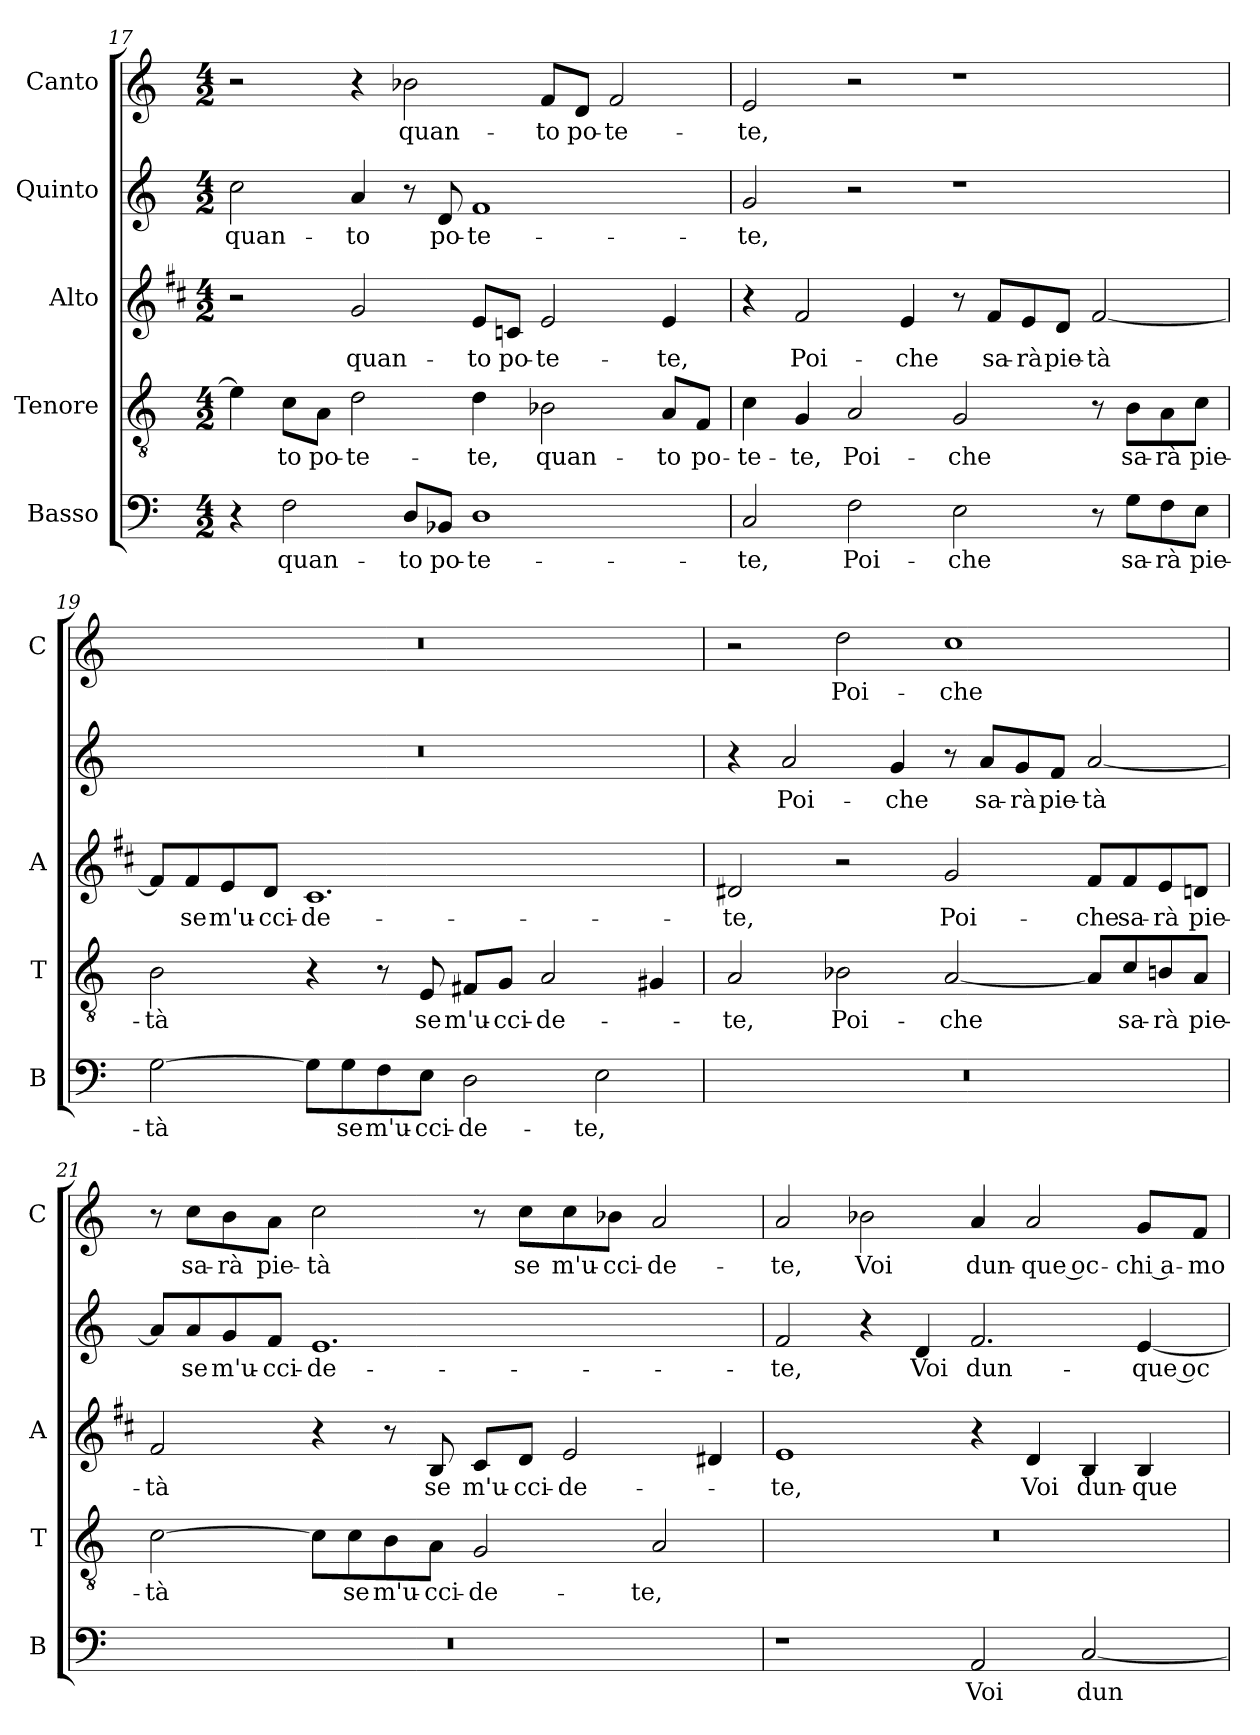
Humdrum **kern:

**kern	**text	**kern	**text	**kern	**text	**kern	**text	**kern	**text
*part5	*part5	*part4	*part4	*part3	*part3	*part2	*part2	*part1	*part1
*staff5	*staff5	*staff4	*staff4	*staff3	*staff3	*staff2	*staff2	*staff1	*staff1
*I"Basso	*	*I"Tenore	*	*I"Alto	*	*I"Quinto	*	*I"Canto	*
*I'B	*	*I'T	*	*I'A	*	*	*	*I'C	*
*clefF4	*	*clefGv2	*	*clefG2	*	*clefG2	*	*clefG2	*
*	*	*	*	*ITrd1c2	*	*	*	*	*
*k[]	*	*k[]	*	*k[]	*	*k[]	*	*k[]	*
*C:	*	*C:	*	*C:	*	*C:	*	*C:	*
*M4/2	*	*M4/2	*	*M4/2	*	*M4/2	*	*M4/2	*
=17	=17	=17	=17	=17	=17	=17	=17	=17	=17
!	!	!	!	!	!	!	!LO:LY:b	!	!
4r	.	4e\]	.	2r	.	2cc\	quan-	2r	.
!	!LO:LY:b	!	!LO:LY:b	!	!	!	!	!	!
2F\	quan-	8c\L	-to	.	.	.	.	.	.
!	!	!	!LO:LY:b	!	!	!	!	!	!
.	.	8A\J	po-	.	.	.	.	.	.
!	!	!	!LO:LY:b	!	!LO:LY:b	!	!LO:LY:b	!	!
.	.	2d\	-te-	2f/	quan-	4a/	-to	4r	.
!	!LO:LY:b	!	!	!	!	!	!	!	!LO:LY:b
8D/L	-to	.	.	.	.	8r	.	2b-X\	quan-
!	!LO:LY:b	!	!	!	!	!	!LO:LY:b	!	!
8BB-X/J	po-	.	.	.	.	8d/	po-	.	.
!	!LO:LY:b	!	!LO:LY:b	!	!LO:LY:b	!	!LO:LY:b	!	!
1D	-te-	4d\	-te,	8d/L	-to	1f	-te-	.	.
!	!	!	!	!	!LO:LY:b	!	!	!	!
.	.	.	.	8B-X/J	po-	.	.	.	.
!	!	!	!LO:LY:b	!	!LO:LY:b	!	!	!	!LO:LY:b
.	.	2B-X\	quan-	2d/	-te-	.	.	8f/L	-to
!	!	!	!	!	!	!	!	!	!LO:LY:b
.	.	.	.	.	.	.	.	8d/J	po-
!	!	!	!	!	!	!	!	!	!LO:LY:b
.	.	.	.	.	.	.	.	2f/	-te-
!	!	!	!LO:LY:b	!	!LO:LY:b	!	!	!	!
.	.	8A/L	-to	4d/	-te,	.	.	.	.
!	!	!	!LO:LY:b	!	!	!	!	!	!
.	.	8F/J	po-	.	.	.	.	.	.
=18	=18	=18	=18	=18	=18	=18	=18	=18	=18
!	!LO:LY:b	!	!LO:LY:b	!	!	!	!LO:LY:b	!	!LO:LY:b
2C/	-te,	4c\	-te-	4r	.	2g/	-te,	2e/	-te,
!	!	!	!LO:LY:b	!	!LO:LY:b	!	!	!	!
.	.	4G/	-te,	2e/	Poi-	.	.	.	.
!	!LO:LY:b	!	!LO:LY:b	!	!	!	!	!	!
2F\	Poi-	2A/	Poi-	.	.	2r	.	2r	.
!	!	!	!	!	!LO:LY:b	!	!	!	!
.	.	.	.	4d/	-che	.	.	.	.
!	!LO:LY:b	!	!LO:LY:b	!	!	!	!	!	!
2E\	-che	2G/	-che	8r	.	1r	.	1r	.
!	!	!	!	!	!LO:LY:b	!	!	!	!
.	.	.	.	8e/L	sa-	.	.	.	.
!	!	!	!	!	!LO:LY:b	!	!	!	!
.	.	.	.	8d/	-rà	.	.	.	.
!	!	!	!	!	!LO:LY:b	!	!	!	!
.	.	.	.	8c/J	pie-	.	.	.	.
!	!	!	!	!	!LO:LY:b	!	!	!	!
8r	.	8r	.	[2e/	-tà	.	.	.	.
!	!LO:LY:b	!	!LO:LY:b	!	!	!	!	!	!
8G\L	sa-	8B\L	sa-	.	.	.	.	.	.
!	!LO:LY:b	!	!LO:LY:b	!	!	!	!	!	!
8F\	-rà	8A\	-rà	.	.	.	.	.	.
!	!LO:LY:b	!	!LO:LY:b	!	!	!	!	!	!
8E\J	pie-	8c\J	pie-	.	.	.	.	.	.
!!LO:LB:g=z
=19	=19	=19	=19	=19	=19	=19	=19	=19	=19
!	!LO:LY:b	!	!LO:LY:b	!	!	!	!	!	!
[2G\	-tà	2B\	-tà	8e/L]	.	0r	.	0r	.
!	!	!	!	!	!LO:LY:b	!	!	!	!
.	.	.	.	8e/	se	.	.	.	.
!	!	!	!	!	!LO:LY:b	!	!	!	!
.	.	.	.	8d/	m'u-	.	.	.	.
!	!	!	!	!	!LO:LY:b	!	!	!	!
.	.	.	.	8c/J	-cci-	.	.	.	.
!	!	!	!	!	!LO:LY:b	!	!	!	!
8G\L]	.	4r	.	1.B	-de-	.	.	.	.
!	!LO:LY:b	!	!	!	!	!	!	!	!
8G\	se	.	.	.	.	.	.	.	.
!	!LO:LY:b	!	!	!	!	!	!	!	!
8F\	m'u-	8r	.	.	.	.	.	.	.
!	!LO:LY:b	!	!LO:LY:b	!	!	!	!	!	!
8E\J	-cci-	8E/	se	.	.	.	.	.	.
!	!LO:LY:b	!	!LO:LY:b	!	!	!	!	!	!
2D\	-de-	8F#X/L	m'u-	.	.	.	.	.	.
!	!	!	!LO:LY:b	!	!	!	!	!	!
.	.	8G/J	-cci-	.	.	.	.	.	.
!	!	!	!LO:LY:b	!	!	!	!	!	!
.	.	2A/	-de-	.	.	.	.	.	.
!	!LO:LY:b	!	!	!	!	!	!	!	!
2E\	-te,	.	.	.	.	.	.	.	.
.	.	4G#X/	.	.	.	.	.	.	.
=20	=20	=20	=20	=20	=20	=20	=20	=20	=20
!	!	!	!LO:LY:b	!	!LO:LY:b	!	!	!	!
0r	.	2A/	-te,	2c#X/	-te,	4r	.	2r	.
!	!	!	!	!	!	!	!LO:LY:b	!	!
.	.	.	.	.	.	2a/	Poi-	.	.
!	!	!	!LO:LY:b	!	!	!	!	!	!LO:LY:b
.	.	2B-X\	Poi-	2r	.	.	.	2dd\	Poi-
!	!	!	!	!	!	!	!LO:LY:b	!	!
.	.	.	.	.	.	4g/	-che	.	.
!	!	!	!LO:LY:b	!	!LO:LY:b	!	!	!	!LO:LY:b
.	.	[2A/	-che	2f/	Poi-	8r	.	1cc	-che
!	!	!	!	!	!	!	!LO:LY:b	!	!
.	.	.	.	.	.	8a/L	sa-	.	.
!	!	!	!	!	!	!	!LO:LY:b	!	!
.	.	.	.	.	.	8g/	-rà	.	.
!	!	!	!	!	!	!	!LO:LY:b	!	!
.	.	.	.	.	.	8f/J	pie-	.	.
!	!	!	!	!	!LO:LY:b	!	!LO:LY:b	!	!
.	.	8A/L]	.	8e/L	-che	[2a/	-tà	.	.
!	!	!	!LO:LY:b	!	!LO:LY:b	!	!	!	!
.	.	8c/	sa-	8e/	sa-	.	.	.	.
!	!	!	!LO:LY:b	!	!LO:LY:b	!	!	!	!
.	.	8Bn/	-rà	8d/	-rà	.	.	.	.
!	!	!	!LO:LY:b	!	!LO:LY:b	!	!	!	!
.	.	8A/J	pie-	8cn/J	pie-	.	.	.	.
!!LO:PB:g=z
=21	=21	=21	=21	=21	=21	=21	=21	=21	=21
!	!	!	!LO:LY:b	!	!LO:LY:b	!	!	!	!
0r	.	[2c\	-tà	2e/	-tà	8a/L]	.	8r	.
!	!	!	!	!	!	!	!LO:LY:b	!	!LO:LY:b
.	.	.	.	.	.	8a/	se	8cc\L	sa-
!	!	!	!	!	!	!	!LO:LY:b	!	!LO:LY:b
.	.	.	.	.	.	8g/	m'u-	8b\	-rà
!	!	!	!	!	!	!	!LO:LY:b	!	!LO:LY:b
.	.	.	.	.	.	8f/J	-cci-	8a\J	pie-
!	!	!	!	!	!	!	!LO:LY:b	!	!LO:LY:b
.	.	8c\L]	.	4r	.	1.e	-de-	2cc\	-tà
!	!	!	!LO:LY:b	!	!	!	!	!	!
.	.	8c\	se	.	.	.	.	.	.
!	!	!	!LO:LY:b	!	!	!	!	!	!
.	.	8B\	m'u-	8r	.	.	.	.	.
!	!	!	!LO:LY:b	!	!LO:LY:b	!	!	!	!
.	.	8A\J	-cci-	8A/	se	.	.	.	.
!	!	!	!LO:LY:b	!	!LO:LY:b	!	!	!	!
.	.	2G/	-de-	8B/L	m'u-	.	.	8r	.
!	!	!	!	!	!LO:LY:b	!	!	!	!LO:LY:b
.	.	.	.	8c/J	-cci-	.	.	8cc\L	se
!	!	!	!	!	!LO:LY:b	!	!	!	!LO:LY:b
.	.	.	.	2d/	-de-	.	.	8cc\	m'u-
!	!	!	!	!	!	!	!	!	!LO:LY:b
.	.	.	.	.	.	.	.	8b-X\J	-cci-
!	!	!	!LO:LY:b	!	!	!	!	!	!LO:LY:b
.	.	2A/	-te,	.	.	.	.	2a/	-de-
.	.	.	.	4c#X/	.	.	.	.	.
=22	=22	=22	=22	=22	=22	=22	=22	=22	=22
!	!	!	!	!	!LO:LY:b	!	!LO:LY:b	!	!LO:LY:b
1r	.	0r	.	1d	-te,	2f/	-te,	2a/	-te,
!	!	!	!	!	!	!	!	!	!LO:LY:b
.	.	.	.	.	.	4r	.	2b-X\	Voi
!	!	!	!	!	!	!	!LO:LY:b	!	!
.	.	.	.	.	.	4d/	Voi	.	.
!	!LO:LY:b	!	!	!	!	!	!LO:LY:b	!	!LO:LY:b
2AA/	Voi	.	.	4r	.	2.f/	dun-	4a/	dun-
!	!	!	!	!	!LO:LY:b	!	!	!	!LO:LY:b
.	.	.	.	4c/	Voi	.	.	2a/	-que oc-
!	!LO:LY:b	!	!	!	!LO:LY:b	!	!	!	!
[2C/	dun-	.	.	4A/	dun-	.	.	.	.
!	!	!	!	!	!LO:LY:b	!	!LO:LY:b	!	!LO:LY:b
.	.	.	.	4A/	-que	[4e/	-que oc-	8g/L	-chi a-
!	!	!	!	!	!	!	!	!	!LO:LY:b
.	.	.	.	.	.	.	.	8f/J	-mo-
=	=	=	=	=	=	=	=	=	=
*-	*-	*-	*-	*-	*-	*-	*-	*-	*-
